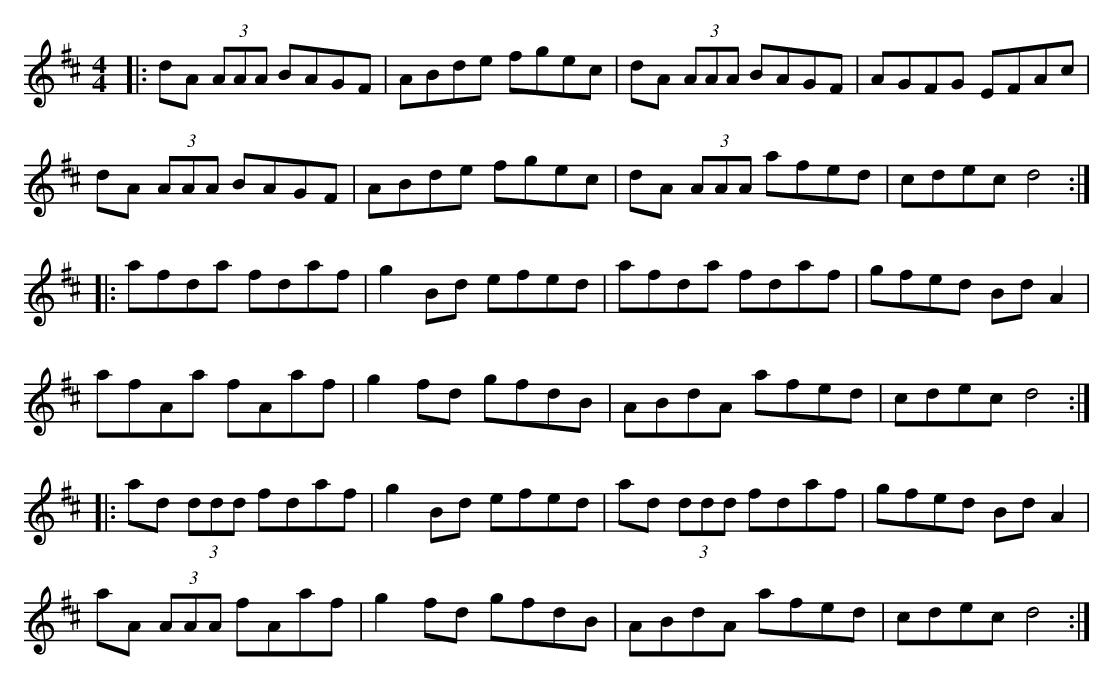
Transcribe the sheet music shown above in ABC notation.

X:1
M:4/4
K:D
|:dA (3AAA BAGF|ABde fgec|dA (3AAA BAGF|AGFG EFAc|
dA (3AAA BAGF|ABde fgec|dA (3AAA afed|cdec d4:|
|:afda fdaf|g2Bd efed|afda fdaf|gfed BdA2|
afAa fAaf|g2fd gfdB|ABdA afed|cdec d4:|
|:ad (3ddd fdaf|g2Bd efed|ad (3ddd fdaf|gfed BdA2|
aA (3AAA fAaf|g2fd gfdB|ABdA afed|cdec d4:|
